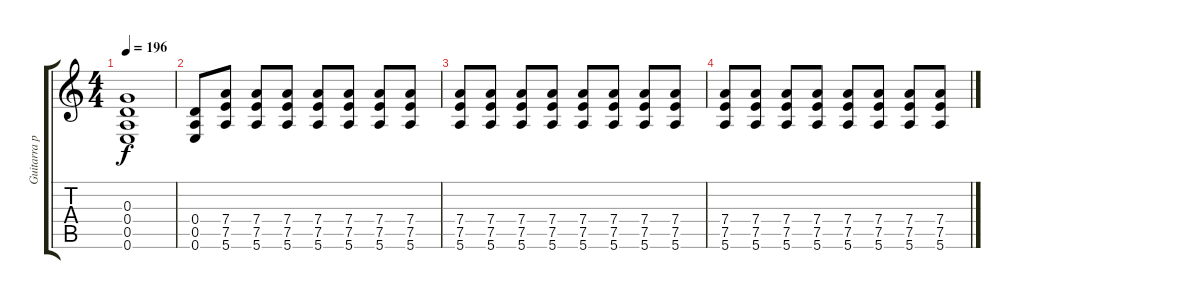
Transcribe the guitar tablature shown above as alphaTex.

\track ("Guitarra principal" "Guitarra p") {instrument distortionguitar}
\staff {score tabs}
\tuning (E4 B3 G3 D3 A2 E2) {hide}
\ts (4 4)
\tempo 196
\clef g2
\ks c
(0.3{t} 0.4{t} 0.5{t} 0.6{t}).1{dy f} |
(0.4 0.5 0.6).8{instrument electricguitarmuted} (7.4 7.5 5.6).8 (7.4 7.5 5.6).8 (7.4 7.5 5.6).8 (7.4 7.5 5.6).8 (7.4 7.5 5.6).8 (7.4 7.5 5.6).8 (7.4 7.5 5.6).8 |
(7.4 7.5 5.6).8 (7.4 7.5 5.6).8 (7.4 7.5 5.6).8 (7.4 7.5 5.6).8 (7.4 7.5 5.6).8 (7.4 7.5 5.6).8 (7.4 7.5 5.6).8 (7.4 7.5 5.6).8 |
(7.4 7.5 5.6).8 (7.4 7.5 5.6).8 (7.4 7.5 5.6).8 (7.4 7.5 5.6).8 (7.4 7.5 5.6).8 (7.4 7.5 5.6).8 (7.4 7.5 5.6).8 (7.4 7.5 5.6).8
